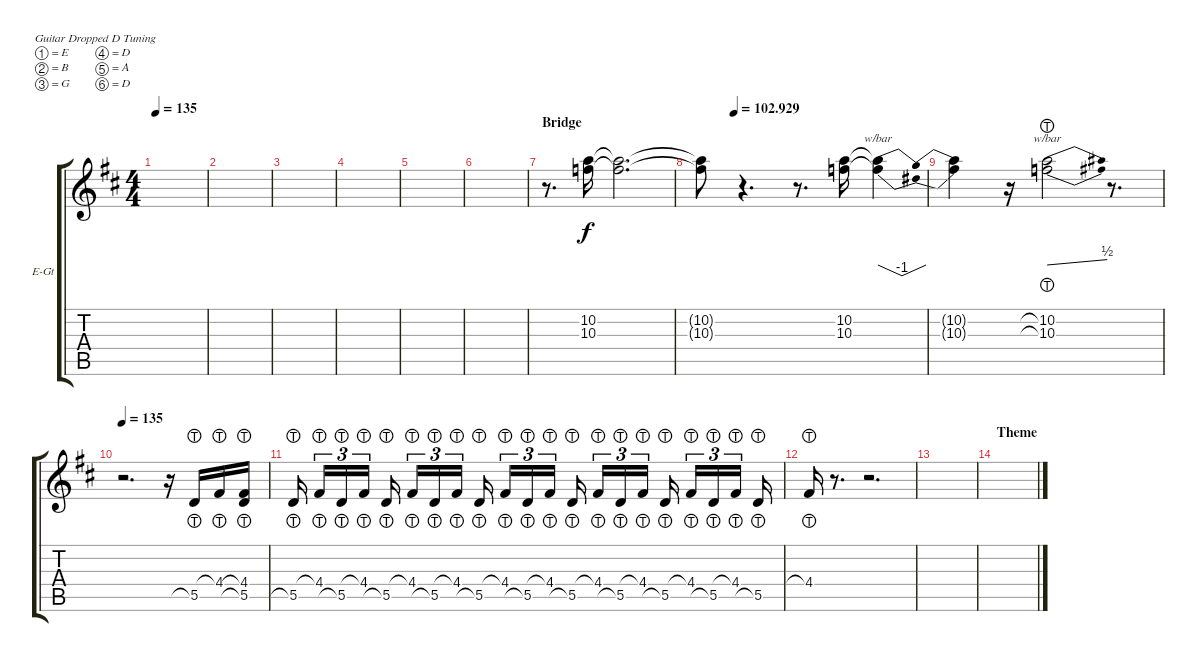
\bracketExtendMode groupsimilarinstruments
\firstSystemTrackNameOrientation horizontal
\otherSystemsTrackNameOrientation horizontal
\track ("Guitar " "E-Gt") {instrument distortionguitar}
\staff {score tabs}
\tuning (E4 B3 G3 D3 A2 D2)
\ts (4 4)
\tempo 135
\clef g2
\ks d
|
|
|
|
|
|
\section ("" "Bridge")
r.8{d} (10.2 10.3).16 (10.2{t} 10.3{t}).2{d} |
\tempo (102.929 0.15)
(10.2{t} 10.3{t}).8 r.4{d} r.8{d} (10.2 10.3).16 (10.2{t} 10.3{t}).4{tbe (dip default 0 0 15 -4 30 0)} |
(10.2{t} 10.3{t}).4 r.16 (10.2{lht} 10.3{lht}).2{tbe (dive default 0 0 44.4 2)} r.8{d} |
\tempo 135
r.2{d} r.16 5.5{lht}.16 4.4{lht}.16 (4.4{lht} 5.5{lht}).16 |
5.5{lht}.16 4.4{lht}.16{tu (3 2)} 5.5{lht}.16{tu (3 2)} 4.4{lht}.16{tu (3 2)} 5.5{lht}.16 4.4{lht}.16{tu (3 2)} 5.5{lht}.16{tu (3 2)} 4.4{lht}.16{tu (3 2)} 5.5{lht}.16 4.4{lht}.16{tu (3 2)} 5.5{lht}.16{tu (3 2)} 4.4{lht}.16{tu (3 2)} 5.5{lht}.16 4.4{lht}.16{tu (3 2)} 5.5{lht}.16{tu (3 2)} 4.4{lht}.16{tu (3 2)} 5.5{lht}.16 4.4{lht}.16{tu (3 2)} 5.5{lht}.16{tu (3 2)} 4.4{lht}.16{tu (3 2)} 5.5{lht}.16 |
4.4{lht}.16 r.8{d} r.2{d} |
|
\section ("" "Theme")
